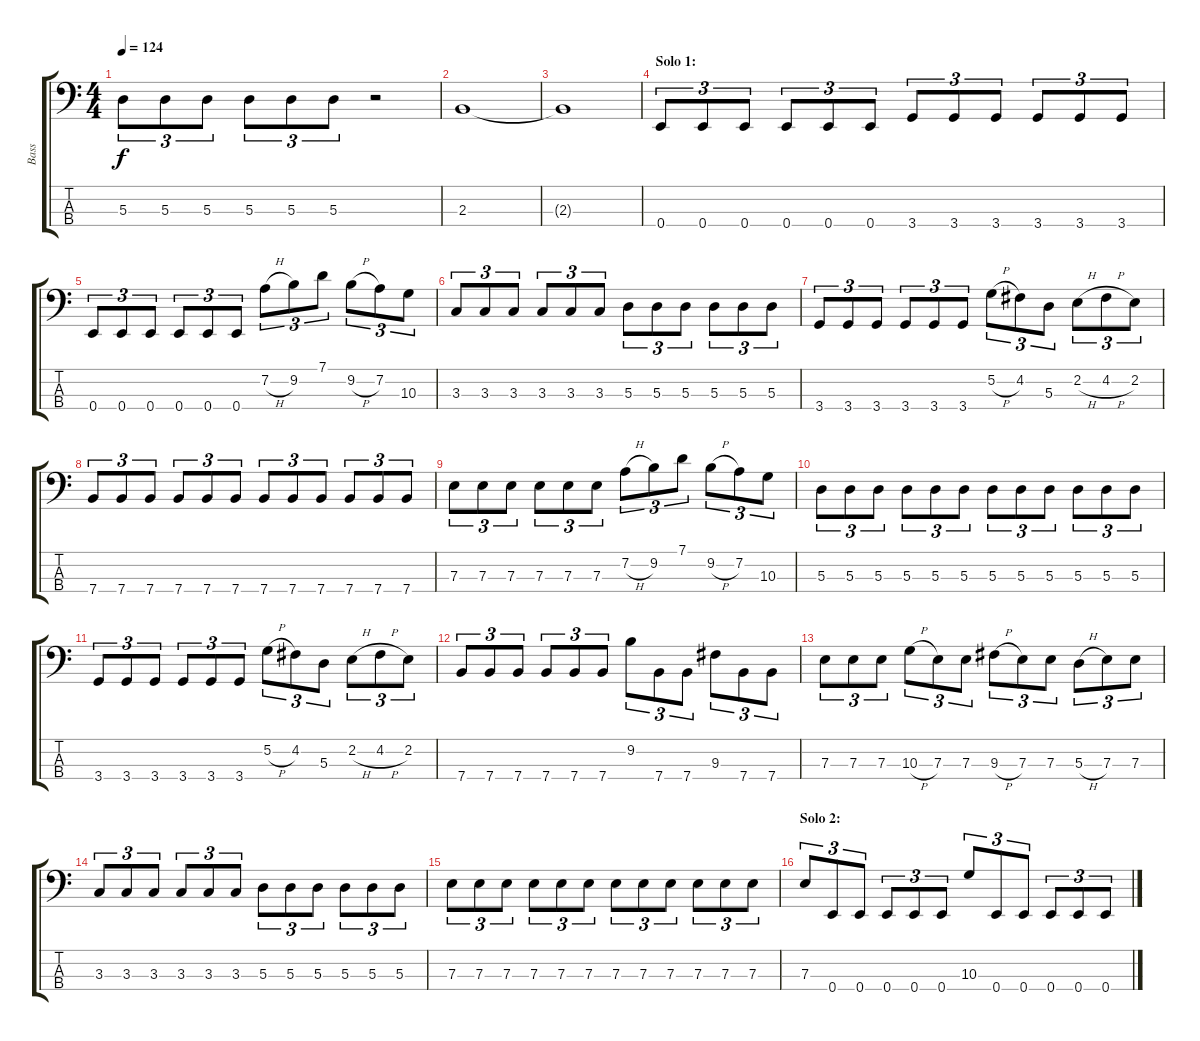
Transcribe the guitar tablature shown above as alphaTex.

\track ("Bass" "Bass") {instrument electricbasspick}
\staff {score tabs}
\tuning (G2 D2 A1 E1) {hide}
\ts (4 4)
\tempo 124
\clef f4
\ks c
5.3.8{tu (3 2) dy f} 5.3.8{tu (3 2)} 5.3.8{tu (3 2)} 5.3.8{tu (3 2)} 5.3.8{tu (3 2)} 5.3.8{tu (3 2)} r.2 |
2.3.1 |
2.3{t}.1 |
\section ("" "Solo 1:")
0.4.8{tu (3 2)} 0.4.8{tu (3 2)} 0.4.8{tu (3 2)} 0.4.8{tu (3 2)} 0.4.8{tu (3 2)} 0.4.8{tu (3 2)} 3.4.8{tu (3 2)} 3.4.8{tu (3 2)} 3.4.8{tu (3 2)} 3.4.8{tu (3 2)} 3.4.8{tu (3 2)} 3.4.8{tu (3 2)} |
0.4.8{tu (3 2)} 0.4.8{tu (3 2)} 0.4.8{tu (3 2)} 0.4.8{tu (3 2)} 0.4.8{tu (3 2)} 0.4.8{tu (3 2)} 7.2{h}.8{tu (3 2)} 9.2.8{tu (3 2)} 7.1.8{tu (3 2)} 9.2{h}.8{tu (3 2)} 7.2.8{tu (3 2)} 10.3.8{tu (3 2)} |
3.3.8{tu (3 2)} 3.3.8{tu (3 2)} 3.3.8{tu (3 2)} 3.3.8{tu (3 2)} 3.3.8{tu (3 2)} 3.3.8{tu (3 2)} 5.3.8{tu (3 2)} 5.3.8{tu (3 2)} 5.3.8{tu (3 2)} 5.3.8{tu (3 2)} 5.3.8{tu (3 2)} 5.3.8{tu (3 2)} |
3.4.8{tu (3 2)} 3.4.8{tu (3 2)} 3.4.8{tu (3 2)} 3.4.8{tu (3 2)} 3.4.8{tu (3 2)} 3.4.8{tu (3 2)} 5.2{h}.8{tu (3 2)} 4.2.8{tu (3 2)} 5.3.8{tu (3 2)} 2.2{h}.8{tu (3 2)} 4.2{h}.8{tu (3 2)} 2.2.8{tu (3 2)} |
7.4.8{tu (3 2)} 7.4.8{tu (3 2)} 7.4.8{tu (3 2)} 7.4.8{tu (3 2)} 7.4.8{tu (3 2)} 7.4.8{tu (3 2)} 7.4.8{tu (3 2)} 7.4.8{tu (3 2)} 7.4.8{tu (3 2)} 7.4.8{tu (3 2)} 7.4.8{tu (3 2)} 7.4.8{tu (3 2)} |
7.3.8{tu (3 2)} 7.3.8{tu (3 2)} 7.3.8{tu (3 2)} 7.3.8{tu (3 2)} 7.3.8{tu (3 2)} 7.3.8{tu (3 2)} 7.2{h}.8{tu (3 2)} 9.2.8{tu (3 2)} 7.1.8{tu (3 2)} 9.2{h}.8{tu (3 2)} 7.2.8{tu (3 2)} 10.3.8{tu (3 2)} |
5.3.8{tu (3 2)} 5.3.8{tu (3 2)} 5.3.8{tu (3 2)} 5.3.8{tu (3 2)} 5.3.8{tu (3 2)} 5.3.8{tu (3 2)} 5.3.8{tu (3 2)} 5.3.8{tu (3 2)} 5.3.8{tu (3 2)} 5.3.8{tu (3 2)} 5.3.8{tu (3 2)} 5.3.8{tu (3 2)} |
3.4.8{tu (3 2)} 3.4.8{tu (3 2)} 3.4.8{tu (3 2)} 3.4.8{tu (3 2)} 3.4.8{tu (3 2)} 3.4.8{tu (3 2)} 5.2{h}.8{tu (3 2)} 4.2.8{tu (3 2)} 5.3.8{tu (3 2)} 2.2{h}.8{tu (3 2)} 4.2{h}.8{tu (3 2)} 2.2.8{tu (3 2)} |
7.4.8{tu (3 2)} 7.4.8{tu (3 2)} 7.4.8{tu (3 2)} 7.4.8{tu (3 2)} 7.4.8{tu (3 2)} 7.4.8{tu (3 2)} 9.2.8{tu (3 2)} 7.4.8{tu (3 2)} 7.4.8{tu (3 2)} 9.3.8{tu (3 2)} 7.4.8{tu (3 2)} 7.4.8{tu (3 2)} |
7.3.8{tu (3 2)} 7.3.8{tu (3 2)} 7.3.8{tu (3 2)} 10.3{h}.8{tu (3 2)} 7.3.8{tu (3 2)} 7.3.8{tu (3 2)} 9.3{h}.8{tu (3 2)} 7.3.8{tu (3 2)} 7.3.8{tu (3 2)} 5.3{h}.8{tu (3 2)} 7.3.8{tu (3 2)} 7.3.8{tu (3 2)} |
3.3.8{tu (3 2)} 3.3.8{tu (3 2)} 3.3.8{tu (3 2)} 3.3.8{tu (3 2)} 3.3.8{tu (3 2)} 3.3.8{tu (3 2)} 5.3.8{tu (3 2)} 5.3.8{tu (3 2)} 5.3.8{tu (3 2)} 5.3.8{tu (3 2)} 5.3.8{tu (3 2)} 5.3.8{tu (3 2)} |
7.3.8{tu (3 2)} 7.3.8{tu (3 2)} 7.3.8{tu (3 2)} 7.3.8{tu (3 2)} 7.3.8{tu (3 2)} 7.3.8{tu (3 2)} 7.3.8{tu (3 2)} 7.3.8{tu (3 2)} 7.3.8{tu (3 2)} 7.3.8{tu (3 2)} 7.3.8{tu (3 2)} 7.3.8{tu (3 2)} |
\section ("" "Solo 2:")
7.3.8{tu (3 2)} 0.4.8{tu (3 2)} 0.4.8{tu (3 2)} 0.4.8{tu (3 2)} 0.4.8{tu (3 2)} 0.4.8{tu (3 2)} 10.3.8{tu (3 2)} 0.4.8{tu (3 2)} 0.4.8{tu (3 2)} 0.4.8{tu (3 2)} 0.4.8{tu (3 2)} 0.4.8{tu (3 2)}
